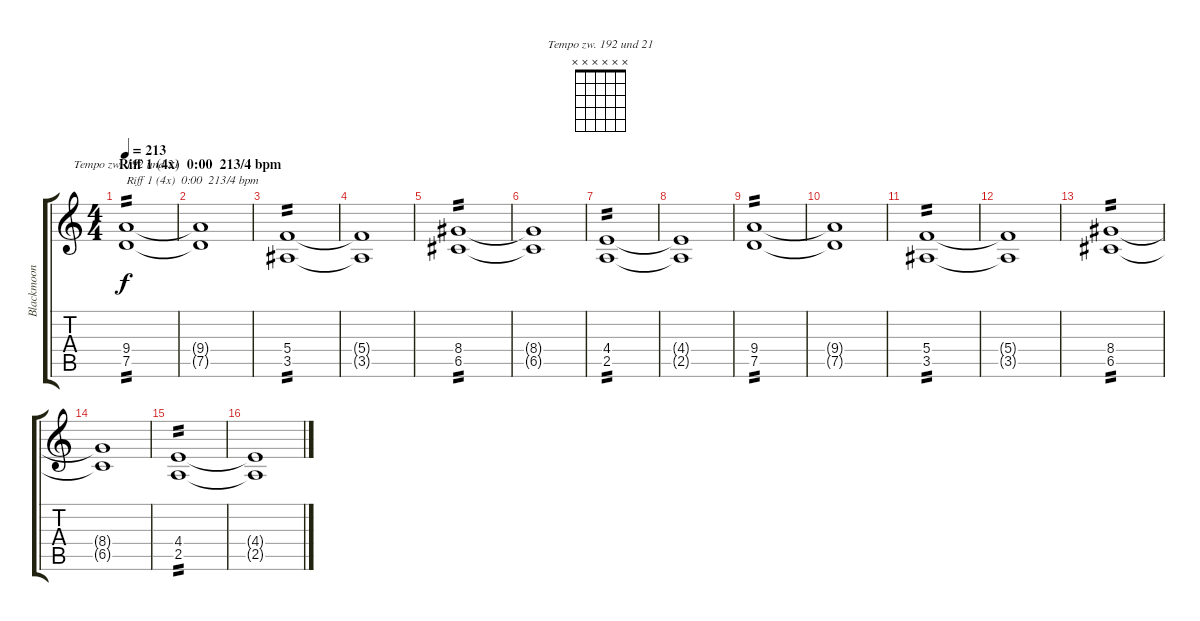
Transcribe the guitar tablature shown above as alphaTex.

\track ("Blackmoon" "Blackmoon") {instrument overdrivenguitar}
\staff {score tabs}
\tuning (D4 A3 F3 C3 G2 D2) {hide}
\chord ("Tempo zw. 192 und 21" x x x x x x)
\ts (4 4)
\section ("" "Riff 1 (4x)  0:00  213/4 bpm")
\tempo 213
\clef g2
\ks c
(9.4 7.5).1{ch "Tempo zw. 192 und 21" txt "Riff 1 (4x)  0:00  213/4 bpm" tp 2 dy f instrument overdrivenguitar} |
(9.4{t} 7.5{t}).1 |
(5.4 3.5).1{tp 2} |
(5.4{t} 3.5{t}).1 |
(8.4 6.5).1{tp 2} |
(8.4{t} 6.5{t}).1 |
(4.4 2.5).1{tp 2} |
(4.4{t} 2.5{t}).1 |
(9.4 7.5).1{tp 2} |
(9.4{t} 7.5{t}).1 |
(5.4 3.5).1{tp 2} |
(5.4{t} 3.5{t}).1 |
(8.4 6.5).1{tp 2} |
(8.4{t} 6.5{t}).1 |
(4.4 2.5).1{tp 2} |
(4.4{t} 2.5{t}).1
